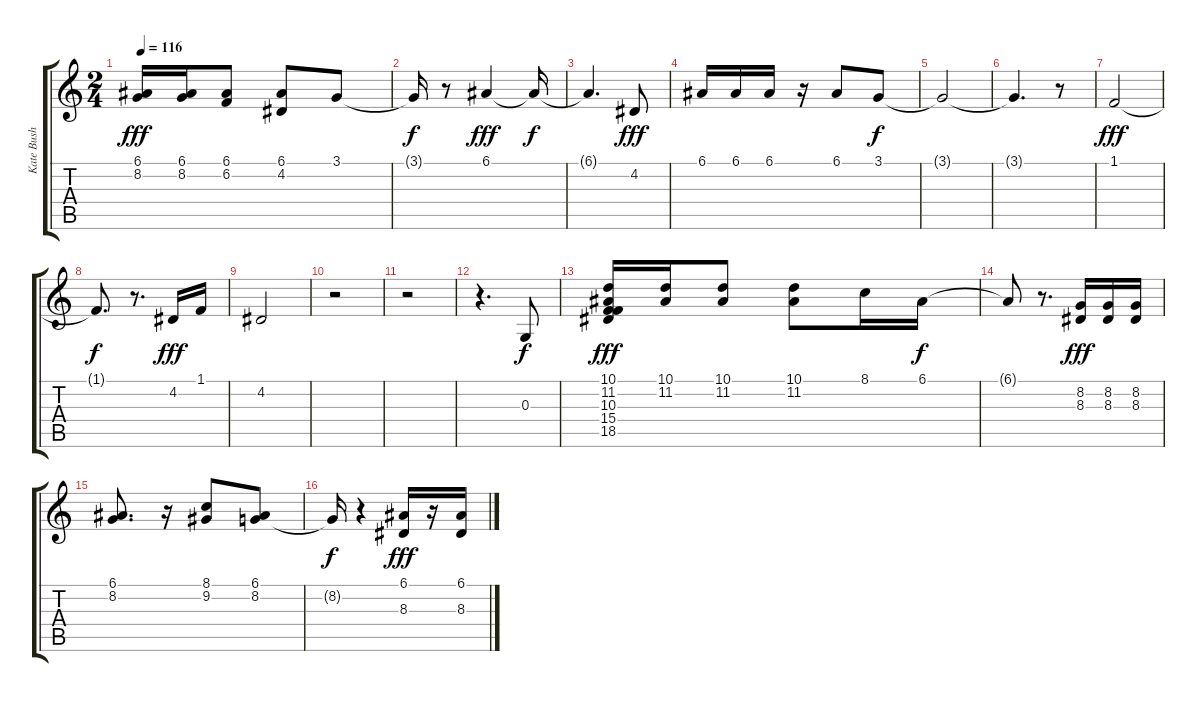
\track ("Kate Bush" "Kate Bush") {instrument fx5brightness}
\staff {score tabs}
\tuning (E4 B3 G3 D3 A2 E2) {hide}
\ts (2 4)
\tempo 116
\clef g2
\ks c
(6.1 8.2).16{dy fff} (6.1 8.2).16 (6.1 6.2).8 (6.1 4.2).8 3.1.8 |
3.1{t}.16{dy f} r.8 6.1.4{dy fff} 6.1{t}.16{dy f} |
6.1{t}.4{d} 4.2.8{dy fff} |
6.1.16 6.1.16 6.1.16 r.16 6.1.8 3.1.8{dy f} |
3.1{t}.2 |
3.1{t}.4{d} r.8 |
1.1.2{dy fff} |
1.1{t}.8{d dy f} r.8{d} 4.2.16{dy fff} 1.1.16 |
4.2.2 |
r.2 |
r.2 |
r.4{d} 0.3.8{dy f} |
(10.1 11.2 10.3 15.4 18.5).16{dy fff} (10.1 11.2).16 (10.1 11.2).8 (10.1 11.2).8 8.1.16 6.1.16{dy f} |
6.1{t}.8 r.8{d} (8.2 8.3).16{dy fff} (8.2 8.3).16 (8.2 8.3).16 |
(6.1 8.2).8{d} r.16 (8.1 9.2).8 (6.1 8.2).8 |
8.2{t}.16{dy f} r.4 (6.1 8.3).16{dy fff} r.16 (6.1 8.3).16
